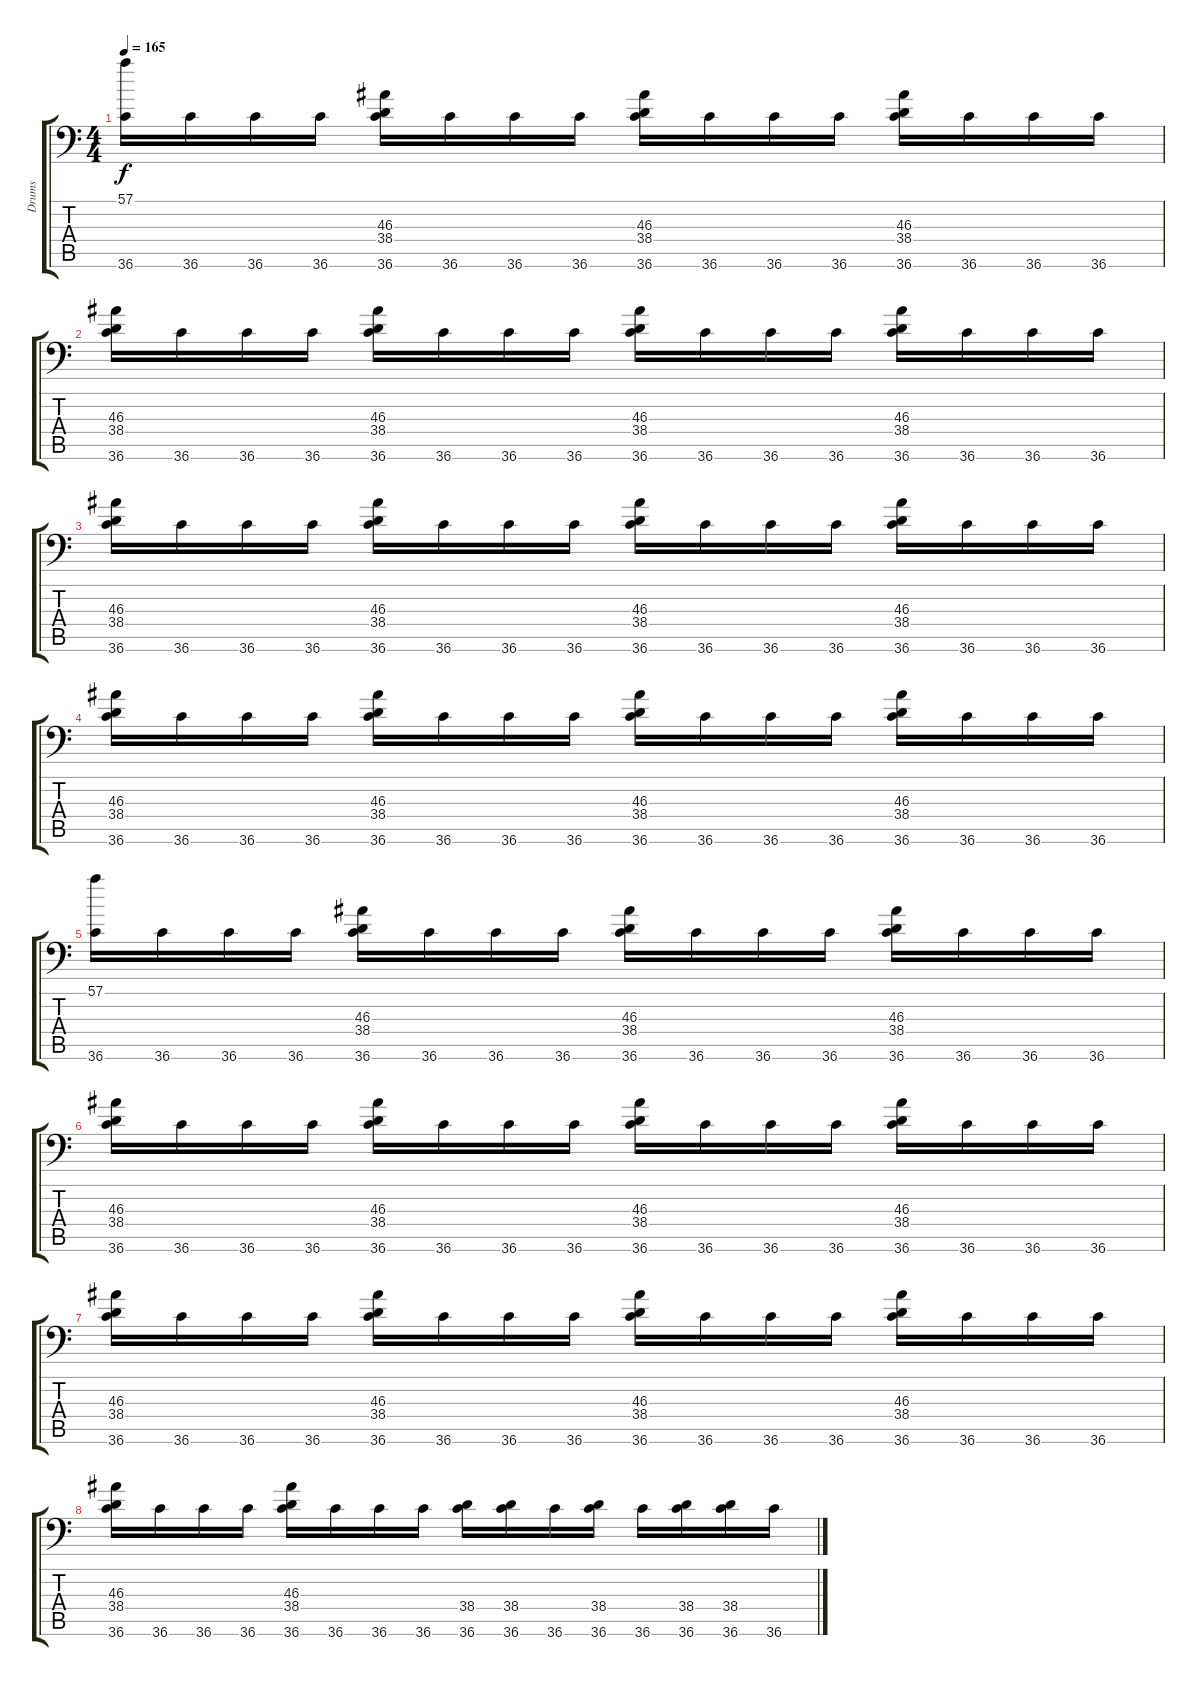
\track ("Drums" "Drums") {instrument acousticgrandpiano}
\staff {score tabs}
\tuning (C-1 C-1 C-1 C-1 C-1 C-1) {hide}
\ts (4 4)
\tempo 165
\clef f4
\ks c
(57.1 36.6).16{dy f} 36.6.16 36.6.16 36.6.16 (46.3 38.4 36.6).16 36.6.16 36.6.16 36.6.16 (46.3 38.4 36.6).16 36.6.16 36.6.16 36.6.16 (46.3 38.4 36.6).16 36.6.16 36.6.16 36.6.16 |
(46.3 38.4 36.6).16 36.6.16 36.6.16 36.6.16 (46.3 38.4 36.6).16 36.6.16 36.6.16 36.6.16 (46.3 38.4 36.6).16 36.6.16 36.6.16 36.6.16 (46.3 38.4 36.6).16 36.6.16 36.6.16 36.6.16 |
(46.3 38.4 36.6).16 36.6.16 36.6.16 36.6.16 (46.3 38.4 36.6).16 36.6.16 36.6.16 36.6.16 (46.3 38.4 36.6).16 36.6.16 36.6.16 36.6.16 (46.3 38.4 36.6).16 36.6.16 36.6.16 36.6.16 |
(46.3 38.4 36.6).16 36.6.16 36.6.16 36.6.16 (46.3 38.4 36.6).16 36.6.16 36.6.16 36.6.16 (46.3 38.4 36.6).16 36.6.16 36.6.16 36.6.16 (46.3 38.4 36.6).16 36.6.16 36.6.16 36.6.16 |
(57.1 36.6).16 36.6.16 36.6.16 36.6.16 (46.3 38.4 36.6).16 36.6.16 36.6.16 36.6.16 (46.3 38.4 36.6).16 36.6.16 36.6.16 36.6.16 (46.3 38.4 36.6).16 36.6.16 36.6.16 36.6.16 |
(46.3 38.4 36.6).16 36.6.16 36.6.16 36.6.16 (46.3 38.4 36.6).16 36.6.16 36.6.16 36.6.16 (46.3 38.4 36.6).16 36.6.16 36.6.16 36.6.16 (46.3 38.4 36.6).16 36.6.16 36.6.16 36.6.16 |
(46.3 38.4 36.6).16 36.6.16 36.6.16 36.6.16 (46.3 38.4 36.6).16 36.6.16 36.6.16 36.6.16 (46.3 38.4 36.6).16 36.6.16 36.6.16 36.6.16 (46.3 38.4 36.6).16 36.6.16 36.6.16 36.6.16 |
(46.3 38.4 36.6).16 36.6.16 36.6.16 36.6.16 (46.3 38.4 36.6).16 36.6.16 36.6.16 36.6.16 (38.4 36.6).16 (38.4 36.6).16 36.6.16 (38.4 36.6).16 36.6.16 (38.4 36.6).16 (38.4 36.6).16 36.6.16
